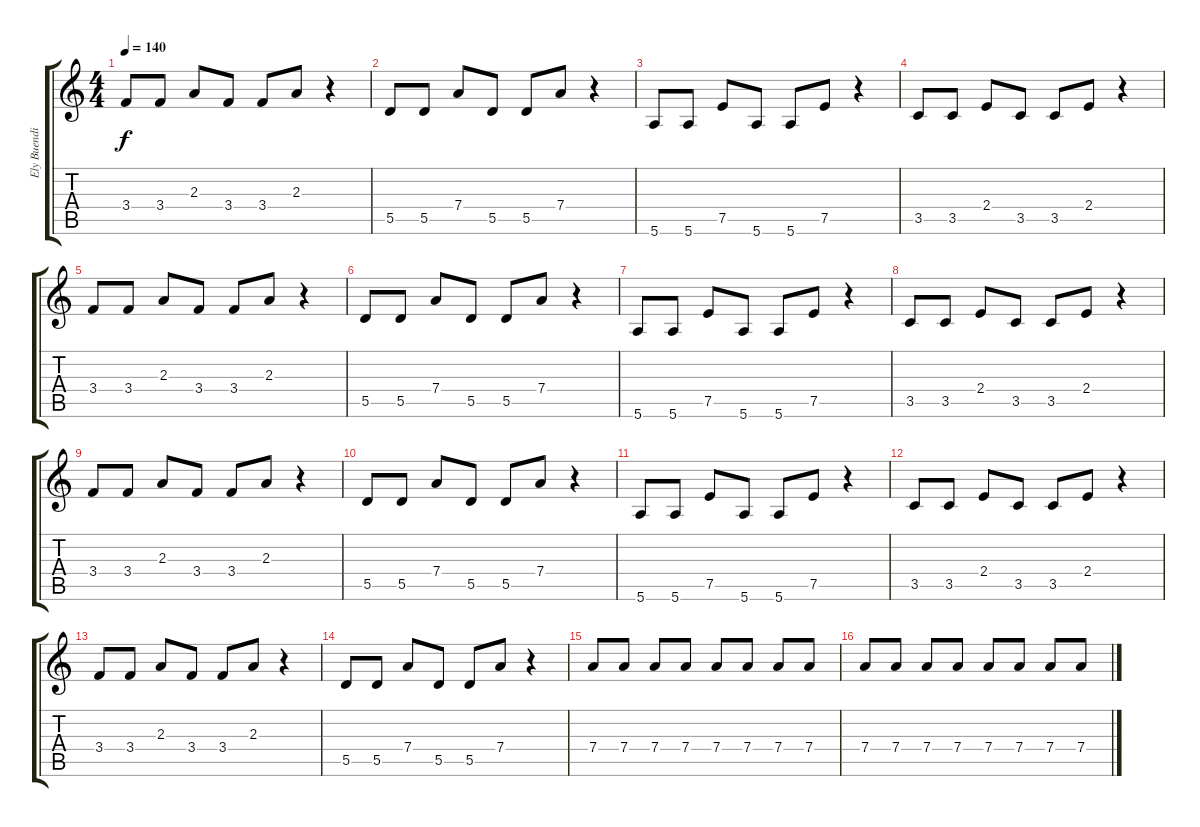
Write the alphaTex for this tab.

\track ("Ely Buendia " "Ely Buendi") {instrument overdrivenguitar}
\staff {score tabs}
\tuning (E4 B3 G3 D3 A2 E2) {hide}
\ts (4 4)
\tempo 140
\clef g2
\ks c
3.4.8{dy f} 3.4.8 2.3.8 3.4.8 3.4.8 2.3.8 r.4 |
5.5.8 5.5.8 7.4.8 5.5.8 5.5.8 7.4.8 r.4 |
5.6.8 5.6.8 7.5.8 5.6.8 5.6.8 7.5.8 r.4 |
3.5.8 3.5.8 2.4.8 3.5.8 3.5.8 2.4.8 r.4 |
3.4.8 3.4.8 2.3.8 3.4.8 3.4.8 2.3.8 r.4 |
5.5.8 5.5.8 7.4.8 5.5.8 5.5.8 7.4.8 r.4 |
5.6.8 5.6.8 7.5.8 5.6.8 5.6.8 7.5.8 r.4 |
3.5.8 3.5.8 2.4.8 3.5.8 3.5.8 2.4.8 r.4 |
3.4.8 3.4.8 2.3.8 3.4.8 3.4.8 2.3.8 r.4 |
5.5.8 5.5.8 7.4.8 5.5.8 5.5.8 7.4.8 r.4 |
5.6.8 5.6.8 7.5.8 5.6.8 5.6.8 7.5.8 r.4 |
3.5.8 3.5.8 2.4.8 3.5.8 3.5.8 2.4.8 r.4 |
3.4.8 3.4.8 2.3.8 3.4.8 3.4.8 2.3.8 r.4 |
5.5.8 5.5.8 7.4.8 5.5.8 5.5.8 7.4.8 r.4 |
7.4.8 7.4.8 7.4.8 7.4.8 7.4.8 7.4.8 7.4.8 7.4.8 |
7.4.8 7.4.8 7.4.8 7.4.8 7.4.8 7.4.8 7.4.8 7.4.8
